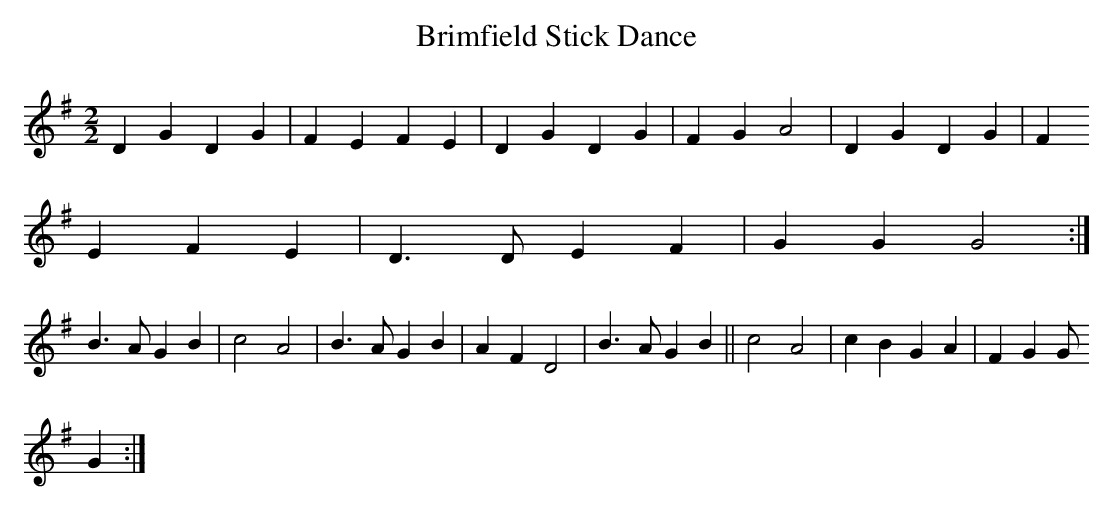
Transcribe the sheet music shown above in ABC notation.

X:1
T:Brimfield Stick Dance
M:2/2
L:1/8
K:G
D2 G2  D2 G2 | F2 E2  F2 E2 | D2 G2  D2 G2| F2 G2 A4 | D2 G2  D2 G2 |F2
E2  F2 E2| D3 D E2F2 | G2G2G4:|
B3 A G2 B2|c4 A4|  B3 A G2 B2|A2 F2 D4| B3 A G2 B2||c4 A4|c2B2G2A2|F2G2G
2G2:|
